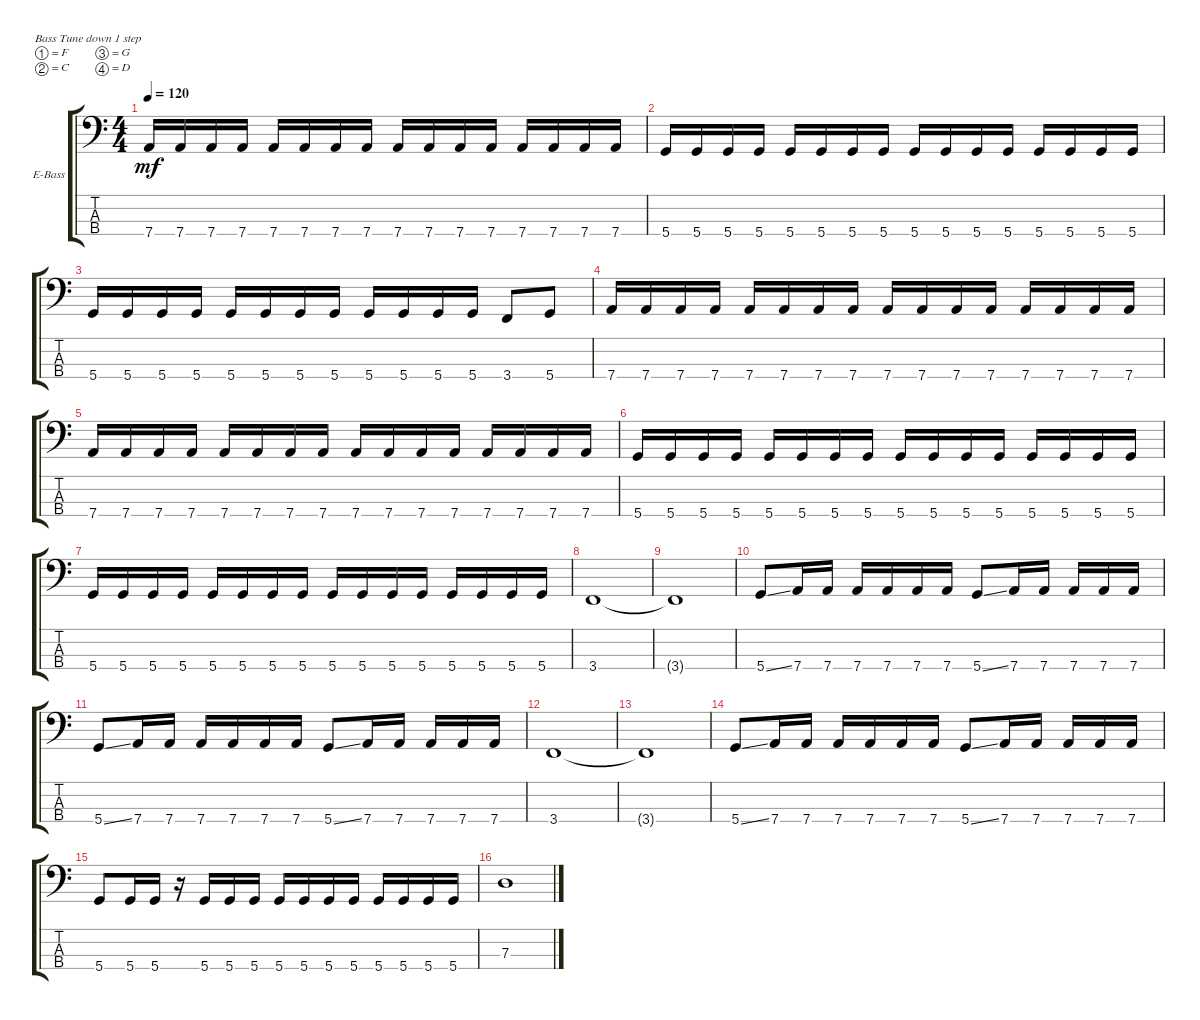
\defaultSystemsLayout 4
\bracketExtendMode groupsimilarinstruments
\firstSystemTrackNameOrientation horizontal
\otherSystemsTrackNameOrientation horizontal
\track ("Anders Kjølholm" "E-Bass") {instrument electricbassfinger}
\staff {score tabs}
\tuning (F2 C2 G1 D1)
\ts (4 4)
\tempo 120
\clef f4
\ks c
7.4.16{dy mf} 7.4.16 7.4.16 7.4.16 7.4.16 7.4.16 7.4.16 7.4.16 7.4.16 7.4.16 7.4.16 7.4.16 7.4.16 7.4.16 7.4.16 7.4.16 |
5.4.16 5.4.16 5.4.16 5.4.16 5.4.16 5.4.16 5.4.16 5.4.16 5.4.16 5.4.16 5.4.16 5.4.16 5.4.16 5.4.16 5.4.16 5.4.16 |
5.4.16 5.4.16 5.4.16 5.4.16 5.4.16 5.4.16 5.4.16 5.4.16 5.4.16 5.4.16 5.4.16 5.4.16 3.4.8 5.4.8 |
7.4.16 7.4.16 7.4.16 7.4.16 7.4.16 7.4.16 7.4.16 7.4.16 7.4.16 7.4.16 7.4.16 7.4.16 7.4.16 7.4.16 7.4.16 7.4.16 |
7.4.16 7.4.16 7.4.16 7.4.16 7.4.16 7.4.16 7.4.16 7.4.16 7.4.16 7.4.16 7.4.16 7.4.16 7.4.16 7.4.16 7.4.16 7.4.16 |
5.4.16 5.4.16 5.4.16 5.4.16 5.4.16 5.4.16 5.4.16 5.4.16 5.4.16 5.4.16 5.4.16 5.4.16 5.4.16 5.4.16 5.4.16 5.4.16 |
5.4.16 5.4.16 5.4.16 5.4.16 5.4.16 5.4.16 5.4.16 5.4.16 5.4.16 5.4.16 5.4.16 5.4.16 5.4.16 5.4.16 5.4.16 5.4.16 |
3.4.1 |
3.4{t}.1 |
5.4{ss}.8 7.4.16 7.4.16 7.4.16 7.4.16 7.4.16 7.4.16 5.4{ss}.8 7.4.16 7.4.16 7.4.16 7.4.16 7.4.16 |
5.4{ss}.8 7.4.16 7.4.16 7.4.16 7.4.16 7.4.16 7.4.16 5.4{ss}.8 7.4.16 7.4.16 7.4.16 7.4.16 7.4.16 |
3.4.1 |
3.4{t}.1 |
5.4{ss}.8 7.4.16 7.4.16 7.4.16 7.4.16 7.4.16 7.4.16 5.4{ss}.8 7.4.16 7.4.16 7.4.16 7.4.16 7.4.16 |
5.4.8 5.4.16 5.4.16 r.16 5.4.16 5.4.16 5.4.16 5.4.16 5.4.16 5.4.16 5.4.16 5.4.16 5.4.16 5.4.16 5.4.16 |
7.3.1
